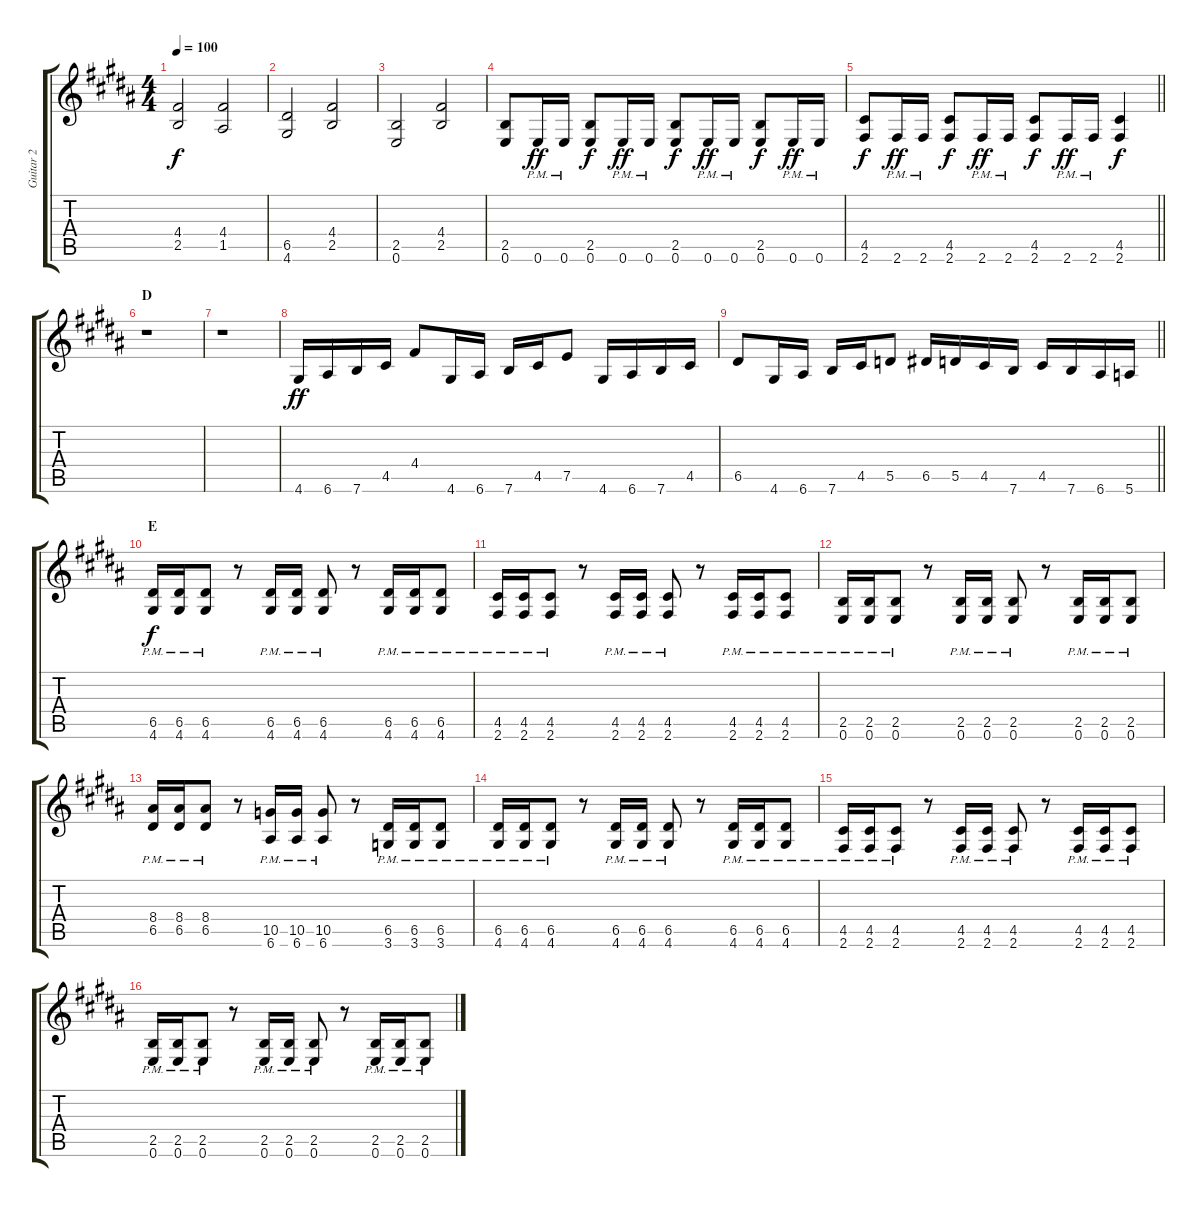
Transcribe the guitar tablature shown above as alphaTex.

\track ("Guitar 2" "Guitar 2") {instrument distortionguitar}
\staff {score tabs}
\tuning (E4 B3 G3 D3 A2 E2) {hide}
\ts (4 4)
\tempo 100
\clef g2
\ks b
(4.4 2.5).2{dy f} (4.4 1.5).2 |
(6.5 4.6).2 (4.4 2.5).2 |
(2.5 0.6).2 (4.4 2.5).2 |
(2.5 0.6).8 0.6{pm}.16{dy ff} 0.6{pm}.16 (2.5 0.6).8{dy f} 0.6{pm}.16{dy ff} 0.6{pm}.16 (2.5 0.6).8{dy f} 0.6{pm}.16{dy ff} 0.6{pm}.16 (2.5 0.6).8{dy f} 0.6{pm}.16{dy ff} 0.6{pm}.16 |
\barLineRight lightlight
(4.5 2.6).8{dy f} 2.6{pm}.16{dy ff} 2.6{pm}.16 (4.5 2.6).8{dy f} 2.6{pm}.16{dy ff} 2.6{pm}.16 (4.5 2.6).8{dy f} 2.6{pm}.16{dy ff} 2.6{pm}.16 (4.5 2.6).4{dy f} |
\section ("" "D")
r.1 |
r.1 |
4.6.16{dy ff} 6.6.16 7.6.16 4.5.16 4.4.8 4.6.16 6.6.16 7.6.16 4.5.16 7.5.8 4.6.16 6.6.16 7.6.16 4.5.16 |
\barLineRight lightlight
6.5.8 4.6.16 6.6.16 7.6.16 4.5.16 5.5.8 6.5.16 5.5.16 4.5.16 7.6.16 4.5.16 7.6.16 6.6.16 5.6.16 |
\section ("" "E")
(6.5{pm} 4.6{pm}).16{dy f balance 0} (6.5{pm} 4.6{pm}).16 (6.5{pm} 4.6{pm}).8 r.8 (6.5{pm} 4.6{pm}).16 (6.5{pm} 4.6{pm}).16 (6.5{pm} 4.6{pm}).8 r.8 (6.5{pm} 4.6{pm}).16 (6.5{pm} 4.6{pm}).16 (6.5{pm} 4.6{pm}).8 |
(4.5{pm} 2.6{pm}).16 (4.5{pm} 2.6{pm}).16 (4.5{pm} 2.6{pm}).8 r.8 (4.5{pm} 2.6{pm}).16 (4.5{pm} 2.6{pm}).16 (4.5{pm} 2.6{pm}).8 r.8 (4.5{pm} 2.6{pm}).16 (4.5{pm} 2.6{pm}).16 (4.5{pm} 2.6{pm}).8 |
(2.5{pm} 0.6{pm}).16 (2.5{pm} 0.6{pm}).16 (2.5{pm} 0.6{pm}).8 r.8 (2.5{pm} 0.6{pm}).16 (2.5{pm} 0.6{pm}).16 (2.5{pm} 0.6{pm}).8 r.8 (2.5{pm} 0.6{pm}).16 (2.5{pm} 0.6{pm}).16 (2.5{pm} 0.6{pm}).8 |
(8.4{pm} 6.5{pm}).16 (8.4{pm} 6.5{pm}).16 (8.4{pm} 6.5{pm}).8 r.8 (10.5{pm} 6.6{pm}).16 (10.5{pm} 6.6{pm}).16 (10.5{pm} 6.6{pm}).8 r.8 (6.5{pm} 3.6{pm}).16 (6.5{pm} 3.6{pm}).16 (6.5{pm} 3.6{pm}).8 |
(6.5{pm} 4.6{pm}).16 (6.5{pm} 4.6{pm}).16 (6.5{pm} 4.6{pm}).8 r.8 (6.5{pm} 4.6{pm}).16 (6.5{pm} 4.6{pm}).16 (6.5{pm} 4.6{pm}).8 r.8 (6.5{pm} 4.6{pm}).16 (6.5{pm} 4.6{pm}).16 (6.5{pm} 4.6{pm}).8 |
(4.5{pm} 2.6{pm}).16 (4.5{pm} 2.6{pm}).16 (4.5{pm} 2.6{pm}).8 r.8 (4.5{pm} 2.6{pm}).16 (4.5{pm} 2.6{pm}).16 (4.5{pm} 2.6{pm}).8 r.8 (4.5{pm} 2.6{pm}).16 (4.5{pm} 2.6{pm}).16 (4.5{pm} 2.6{pm}).8 |
(2.5{pm} 0.6{pm}).16 (2.5{pm} 0.6{pm}).16 (2.5{pm} 0.6{pm}).8 r.8 (2.5{pm} 0.6{pm}).16 (2.5{pm} 0.6{pm}).16 (2.5{pm} 0.6{pm}).8 r.8 (2.5{pm} 0.6{pm}).16 (2.5{pm} 0.6{pm}).16 (2.5{pm} 0.6{pm}).8
